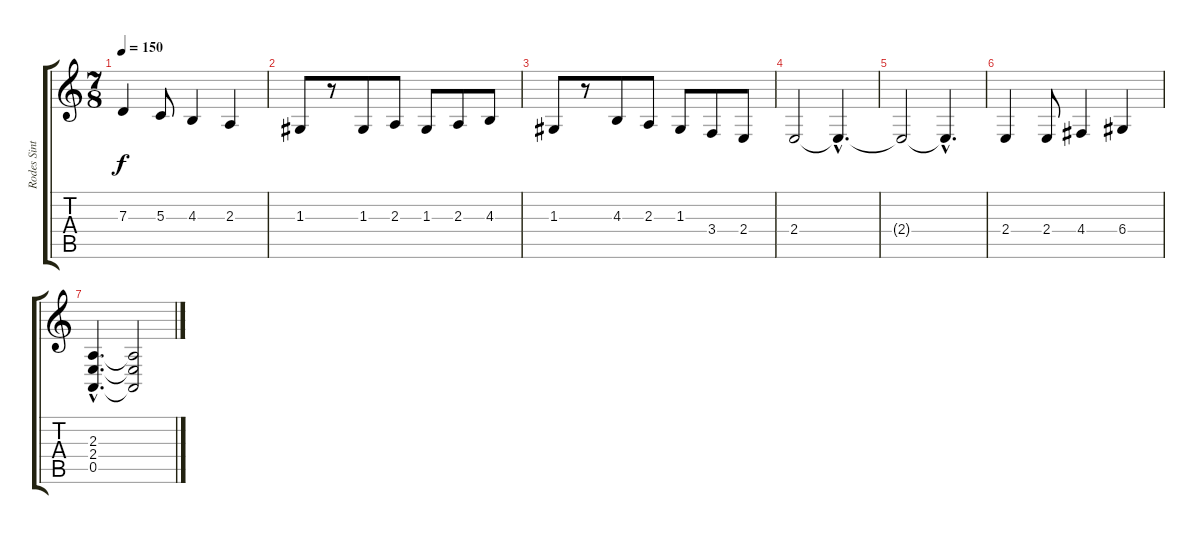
\track ("Rodes Sintisajzer" "Rodes Sint") {instrument electricpiano1}
\staff {score tabs}
\tuning (E4 B3 G3 D3 A2 E2) {hide}
\ts (7 8)
\tempo 150
\clef g2
\ks c
7.3.4{dy f} 5.3.8 4.3.4 2.3.4 |
1.3.8 r.8 1.3.8 2.3.8 1.3.8 2.3.8 4.3.8 |
1.3.8 r.8 4.3.8 2.3.8 1.3.8 3.4.8 2.4.8 |
2.4.2 2.4{hac t}.4{d} |
2.4{t}.2 2.4{hac t}.4{d} |
2.4.4 2.4.8 4.4.4 6.4.4 |
(2.3{hac} 2.4{hac} 0.5{hac}).4{d} (2.3{t} 2.4{t} 0.5{t}).2
